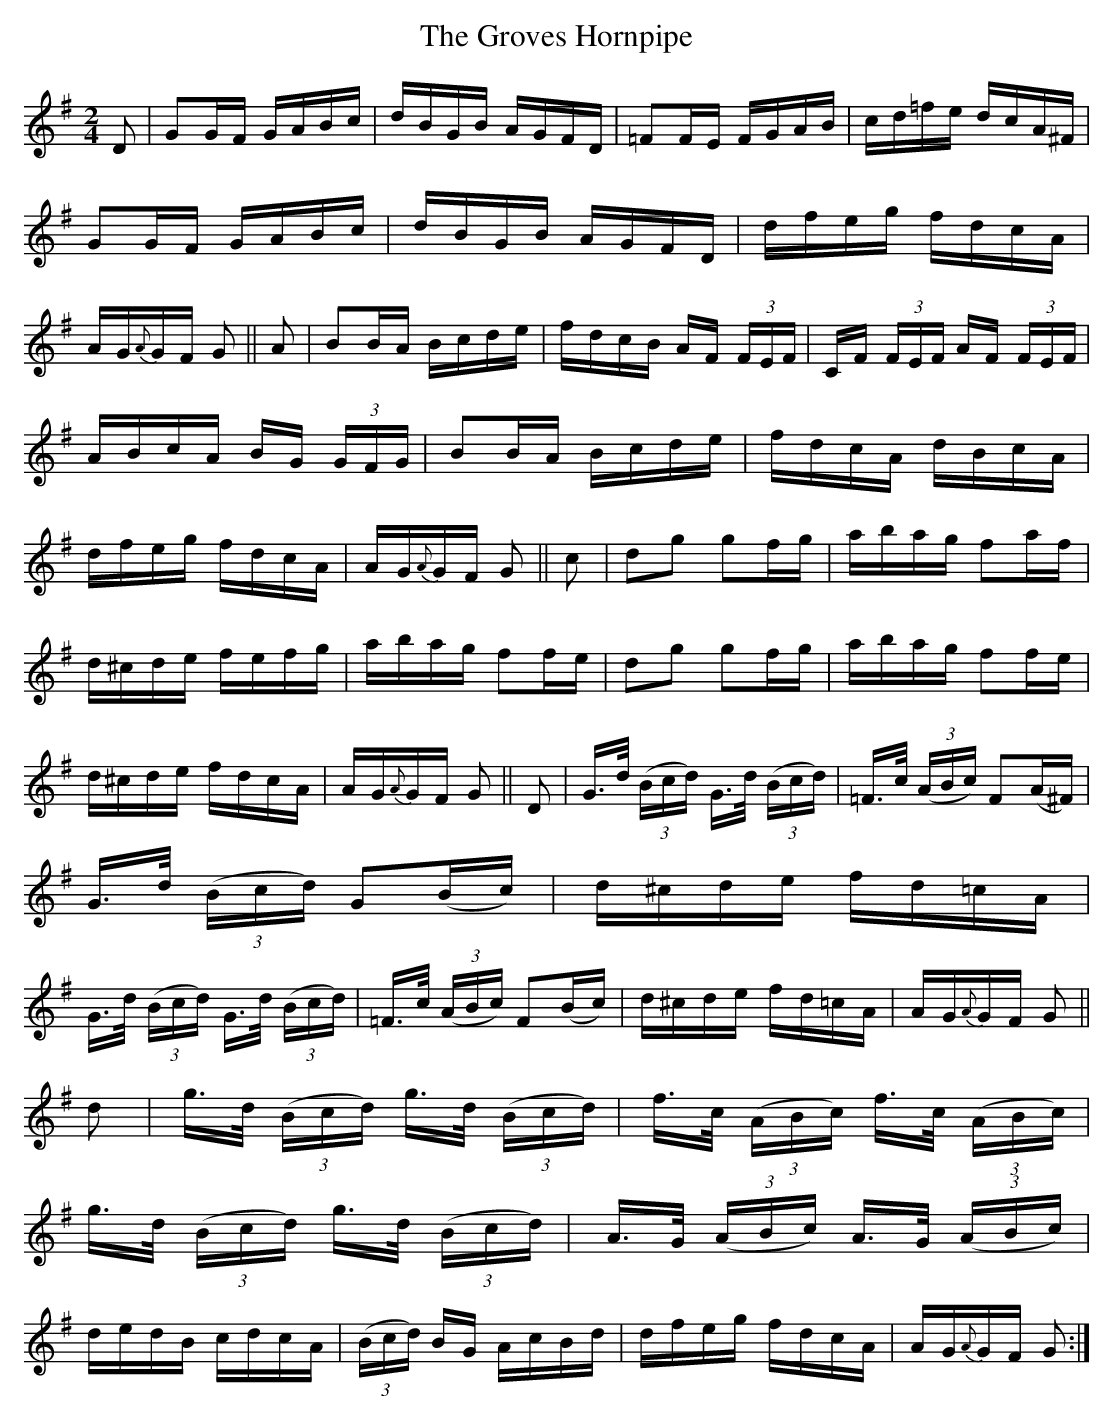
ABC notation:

X:1
T: The Groves Hornpipe
M: 2/4
L: 1/16
K: G
D2|G2GF GABc|dBGB AGFD|=F2FE FGAB|cd=fe dcA^F|
G2GF GABc|dBGB AGFD|dfeg fdcA|
AG{A}GF G2||A2|B2BA Bcde|fdcB AF (3FEF|CF (3FEF AF (3FEF|
ABcA BG (3GFG|B2BA Bcde|fdcA dBcA|
dfeg fdcA|AG{A}GF G2||c2|d2g2 g2fg|abag f2af|
d^cde fefg|abag f2fe|d2g2 g2fg|abag f2fe|
d^cde fdcA|AG{A}GF G2||D2|G>d (3(Bcd) G>d (3(Bcd)|=F>c (3(ABc) F2(A^F)|
G>d (3(Bcd) G2(Bc)|d^cde fd=cA|
G>d (3(Bcd) G>d (3(Bcd)|=F>c (3(ABc) F2(Bc)|d^cde fd=cA|AG{A}GF G2||
d2|g>d (3(Bcd) g>d (3(Bcd)|f>c (3(ABc) f>c (3(ABc)|
g>d (3(Bcd) g>d (3(Bcd)|A>G (3(ABc) A>G (3(ABc)|
dedB cdcA|(3(Bcd) BG AcBd|dfeg fdcA|AG{A}GF G2:|
